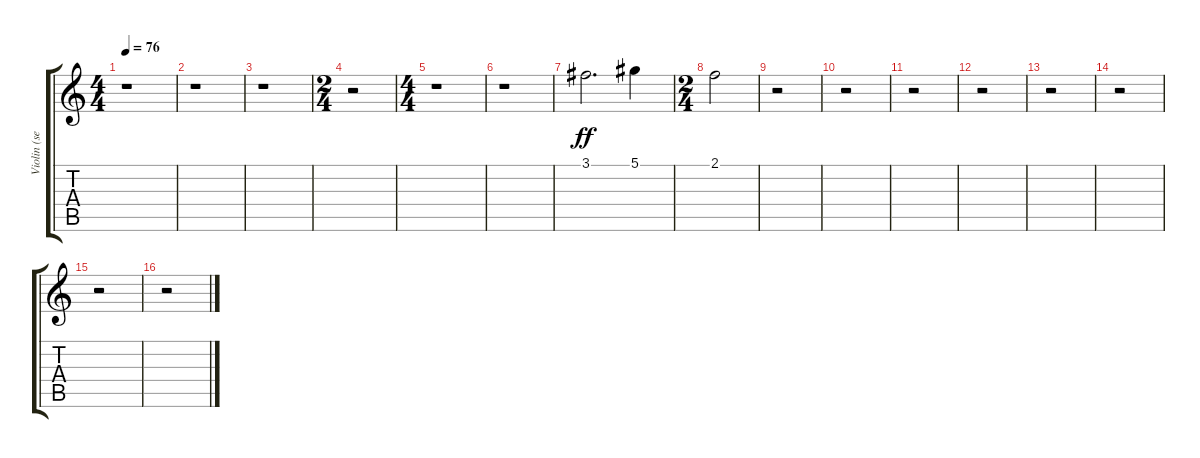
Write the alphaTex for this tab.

\track ("Violin (section)" "Violin (se") {instrument stringensemble1}
\staff {score tabs}
\tuning (Eb5 Bb4 Gb4 Db4 Ab3 Eb3) {hide}
\ts (4 4)
\tempo 76
\clef g2
\ks c
r.1{dy ff} |
r.1 |
r.1 |
\ts (2 4)
r.2 |
\ts (4 4)
r.1 |
r.1 |
3.1.2{d} 5.1.4 |
\ts (2 4)
2.1.2 |
r.2 |
r.2 |
r.2 |
r.2 |
r.2 |
r.2 |
r.2 |
r.2
